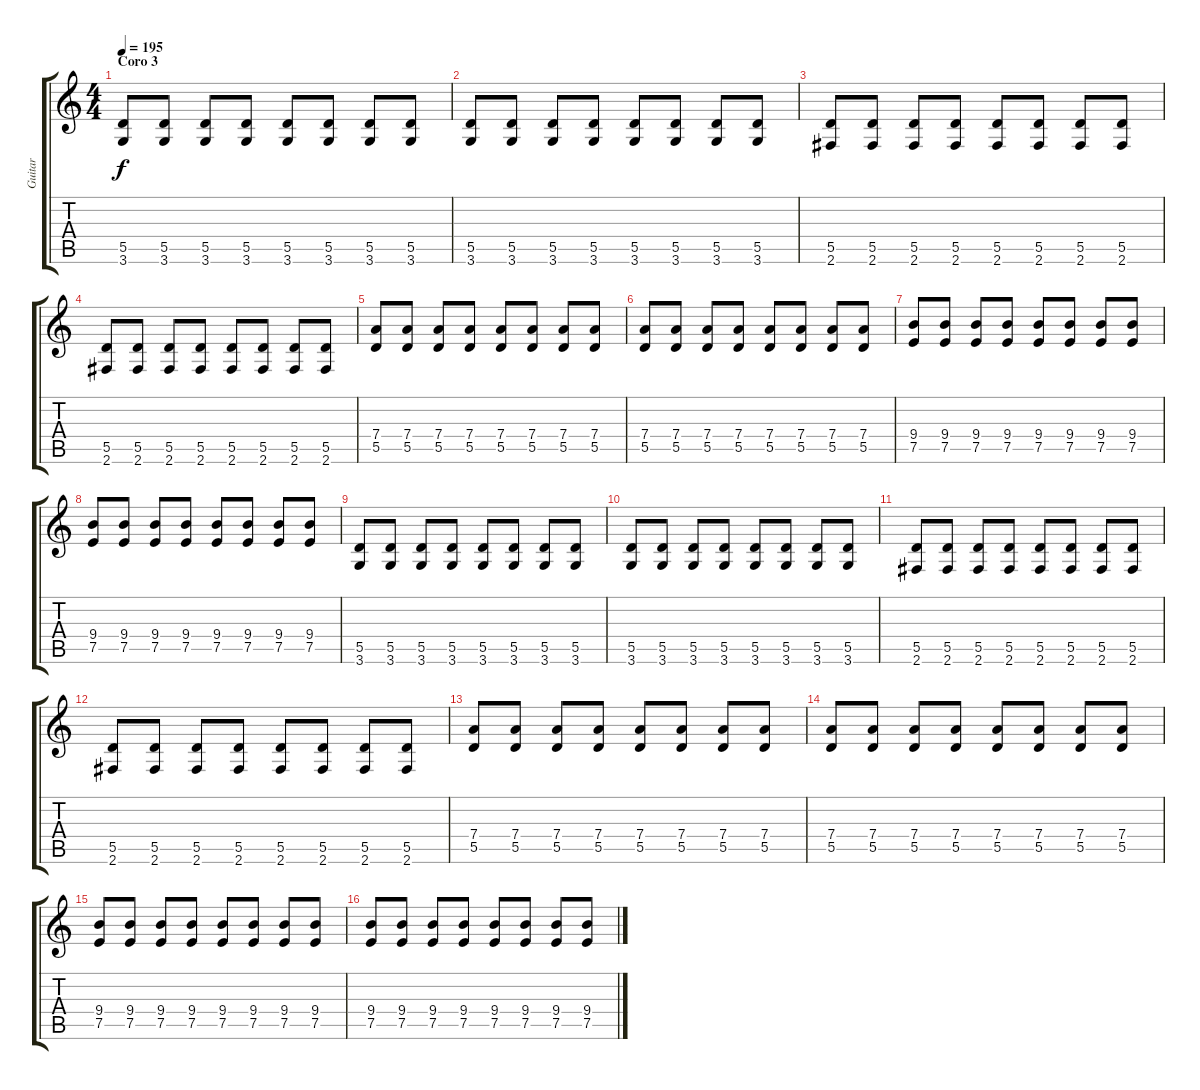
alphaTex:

\track ("Guitar" "Guitar") {instrument overdrivenguitar}
\staff {score tabs}
\tuning (E4 B3 G3 D3 A2 E2) {hide}
\ts (4 4)
\section ("" "Coro 3")
\tempo 195
\clef g2
\ks c
(5.5 3.6).8{dy f} (5.5 3.6).8 (5.5 3.6).8 (5.5 3.6).8 (5.5 3.6).8 (5.5 3.6).8 (5.5 3.6).8 (5.5 3.6).8 |
(5.5 3.6).8 (5.5 3.6).8 (5.5 3.6).8 (5.5 3.6).8 (5.5 3.6).8 (5.5 3.6).8 (5.5 3.6).8 (5.5 3.6).8 |
(5.5 2.6).8 (5.5 2.6).8 (5.5 2.6).8 (5.5 2.6).8 (5.5 2.6).8 (5.5 2.6).8 (5.5 2.6).8 (5.5 2.6).8 |
(5.5 2.6).8 (5.5 2.6).8 (5.5 2.6).8 (5.5 2.6).8 (5.5 2.6).8 (5.5 2.6).8 (5.5 2.6).8 (5.5 2.6).8 |
(7.4 5.5).8 (7.4 5.5).8 (7.4 5.5).8 (7.4 5.5).8 (7.4 5.5).8 (7.4 5.5).8 (7.4 5.5).8 (7.4 5.5).8 |
(7.4 5.5).8 (7.4 5.5).8 (7.4 5.5).8 (7.4 5.5).8 (7.4 5.5).8 (7.4 5.5).8 (7.4 5.5).8 (7.4 5.5).8 |
(9.4 7.5).8 (9.4 7.5).8 (9.4 7.5).8 (9.4 7.5).8 (9.4 7.5).8 (9.4 7.5).8 (9.4 7.5).8 (9.4 7.5).8 |
(9.4 7.5).8 (9.4 7.5).8 (9.4 7.5).8 (9.4 7.5).8 (9.4 7.5).8 (9.4 7.5).8 (9.4 7.5).8 (9.4 7.5).8 |
(5.5 3.6).8 (5.5 3.6).8 (5.5 3.6).8 (5.5 3.6).8 (5.5 3.6).8 (5.5 3.6).8 (5.5 3.6).8 (5.5 3.6).8 |
(5.5 3.6).8 (5.5 3.6).8 (5.5 3.6).8 (5.5 3.6).8 (5.5 3.6).8 (5.5 3.6).8 (5.5 3.6).8 (5.5 3.6).8 |
(5.5 2.6).8 (5.5 2.6).8 (5.5 2.6).8 (5.5 2.6).8 (5.5 2.6).8 (5.5 2.6).8 (5.5 2.6).8 (5.5 2.6).8 |
(5.5 2.6).8 (5.5 2.6).8 (5.5 2.6).8 (5.5 2.6).8 (5.5 2.6).8 (5.5 2.6).8 (5.5 2.6).8 (5.5 2.6).8 |
(7.4 5.5).8 (7.4 5.5).8 (7.4 5.5).8 (7.4 5.5).8 (7.4 5.5).8 (7.4 5.5).8 (7.4 5.5).8 (7.4 5.5).8 |
(7.4 5.5).8 (7.4 5.5).8 (7.4 5.5).8 (7.4 5.5).8 (7.4 5.5).8 (7.4 5.5).8 (7.4 5.5).8 (7.4 5.5).8 |
(9.4 7.5).8 (9.4 7.5).8 (9.4 7.5).8 (9.4 7.5).8 (9.4 7.5).8 (9.4 7.5).8 (9.4 7.5).8 (9.4 7.5).8 |
(9.4 7.5).8 (9.4 7.5).8 (9.4 7.5).8 (9.4 7.5).8 (9.4 7.5).8 (9.4 7.5).8 (9.4 7.5).8 (9.4 7.5).8
